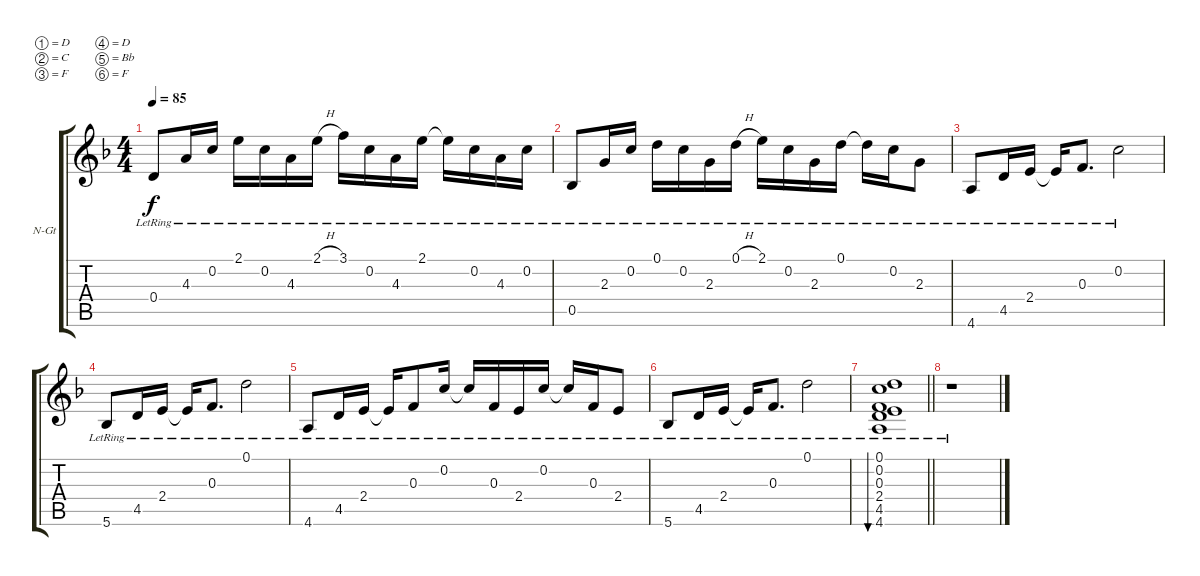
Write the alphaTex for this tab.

\bracketExtendMode groupsimilarinstruments
\firstSystemTrackNameOrientation horizontal
\otherSystemsTrackNameOrientation horizontal
\track ("Track 1" "N-Gt") {instrument acousticguitarnylon}
\staff {score tabs}
\tuning (D4 C4 F3 D3 Bb2 F2)
\ts (4 4)
\tempo 85
\clef g2
\ks f
0.4{lr}.8{dy f} 4.3{lr}.16 0.2{lr}.16 2.1{lr}.16 0.2{lr}.16 4.3{lr}.16 2.1{h lr}.16 3.1{lr}.16 0.2{lr}.16 4.3{lr}.16 2.1{lr}.16 2.1{lr t}.16 0.2{lr}.16 4.3{lr}.16 0.2{lr}.16 |
0.5{lr}.8 2.3{lr}.16 0.2{lr}.16 0.1{lr}.16 0.2{lr}.16 2.3{lr}.16 0.1{h lr}.16 2.1{lr}.16 0.2{lr}.16 2.3{lr}.16 0.1{lr}.16 0.1{lr t}.16 0.2{lr}.16 2.3{lr}.8 |
4.6{lr}.8 4.5{lr}.16 2.4{lr}.16 2.4{lr t}.16 0.3{lr}.8{d} 0.2{lr}.2 |
5.6{lr}.8 4.5{lr}.16 2.4{lr}.16 2.4{lr t}.16 0.3{lr}.8{d} 0.1{lr}.2 |
4.6{lr}.8 4.5{lr}.16 2.4{lr}.16 2.4{lr t}.16 0.3{lr}.8 0.2{lr}.16 0.2{lr t}.16 0.3{lr}.16 2.4{lr}.16 0.2{lr}.16 0.2{lr t}.16 0.3{lr}.16 2.4{lr}.8 |
5.6{lr}.8 4.5{lr}.16 2.4{lr}.16 2.4{lr t}.16 0.3{lr}.8{d} 0.1{lr}.2 |
\barLineRight lightlight
(0.1 0.2 0.3 2.4 4.5 4.6{lr}).1{bu 240} |
r.1
